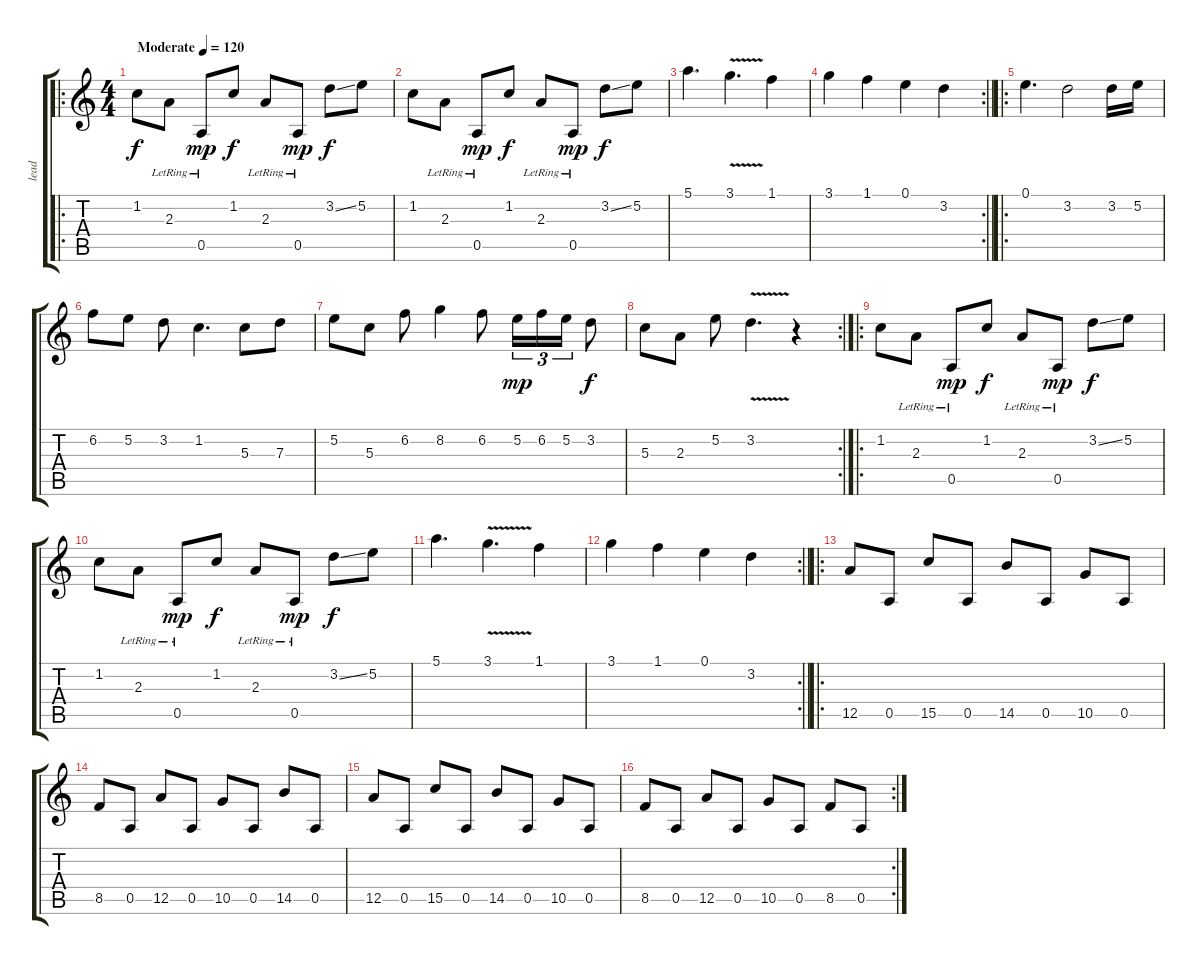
\track ("lead" "lead") {instrument acousticguitarsteel}
\staff {score tabs}
\tuning (E4 B3 G3 D3 A2 D2) {hide}
\ro
\ts (4 4)
\tempo (120 "Moderate")
\clef g2
\ks c
1.2.8{dy f instrument acousticguitarsteel} 2.3{lr}.8 0.5{lr}.8{dy mp} 1.2.8{dy f} 2.3{lr}.8 0.5{lr}.8{dy mp} 3.2{ss}.8{dy f} 5.2.8 |
1.2.8 2.3{lr}.8 0.5{lr}.8{dy mp} 1.2.8{dy f} 2.3{lr}.8 0.5{lr}.8{dy mp} 3.2{ss}.8{dy f} 5.2.8 |
5.1.4{d} 3.1{v}.4{d} 1.1.4 |
\rc 2
\barLineRight lightlight
3.1.4 1.1.4 0.1.4 3.2.4 |
\ro
0.1.4{d} 3.2.2 3.2.16 5.2.16 |
6.2.8 5.2.8 3.2.8 1.2.4{d} 5.3.8 7.3.8 |
5.2.8 5.3.8 6.2.8 8.2.4 6.2.8 5.2.16{tu (3 2) dy mp} 6.2.16{tu (3 2)} 5.2.16{tu (3 2)} 3.2.8{dy f} |
\rc 2
5.3.8 2.3.8 5.2.8 3.2{v}.4{d} r.4 |
\ro
1.2.8 2.3{lr}.8 0.5{lr}.8{dy mp} 1.2.8{dy f} 2.3{lr}.8 0.5{lr}.8{dy mp} 3.2{ss}.8{dy f} 5.2.8 |
1.2.8 2.3{lr}.8 0.5{lr}.8{dy mp} 1.2.8{dy f} 2.3{lr}.8 0.5{lr}.8{dy mp} 3.2{ss}.8{dy f} 5.2.8 |
5.1.4{d} 3.1{v}.4{d} 1.1.4 |
\rc 2
\barLineRight lightlight
3.1.4 1.1.4 0.1.4 3.2.4 |
\ro
12.5.8 0.5.8 15.5.8 0.5.8 14.5.8 0.5.8 10.5.8 0.5.8 |
8.5.8 0.5.8 12.5.8 0.5.8 10.5.8 0.5.8 14.5.8 0.5.8 |
12.5.8 0.5.8 15.5.8 0.5.8 14.5.8 0.5.8 10.5.8 0.5.8 |
\rc 2
8.5.8 0.5.8 12.5.8 0.5.8 10.5.8 0.5.8 8.5.8 0.5.8
